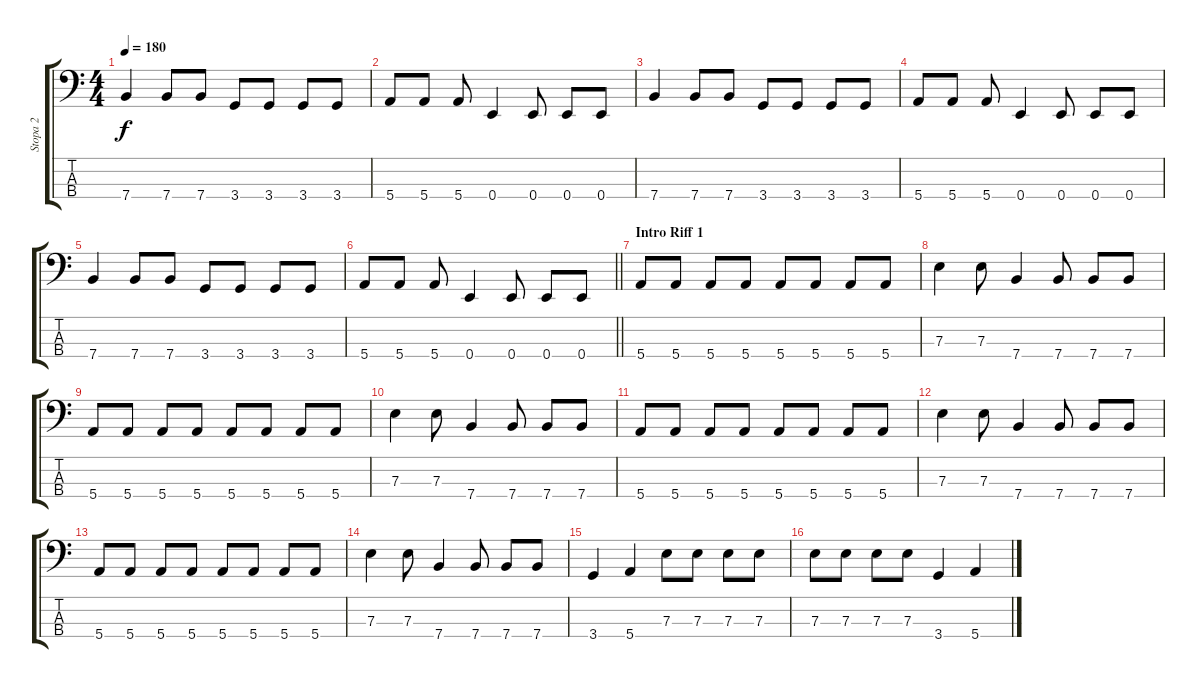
\track ("Stopa 2" "Stopa 2") {instrument electricbassfinger}
\staff {score tabs}
\tuning (G2 D2 A1 E1) {hide}
\ts (4 4)
\tempo 180
\clef f4
\ks c
7.4.4{dy f} 7.4.8 7.4.8 3.4.8 3.4.8 3.4.8 3.4.8 |
5.4.8 5.4.8 5.4.8 0.4.4 0.4.8 0.4.8 0.4.8 |
7.4.4 7.4.8 7.4.8 3.4.8 3.4.8 3.4.8 3.4.8 |
5.4.8 5.4.8 5.4.8 0.4.4 0.4.8 0.4.8 0.4.8 |
7.4.4 7.4.8 7.4.8 3.4.8 3.4.8 3.4.8 3.4.8 |
\barLineRight lightlight
5.4.8 5.4.8 5.4.8 0.4.4 0.4.8 0.4.8 0.4.8 |
\section ("" "Intro Riff 1")
5.4.8 5.4.8 5.4.8 5.4.8 5.4.8 5.4.8 5.4.8 5.4.8 |
7.3.4 7.3.8 7.4.4 7.4.8 7.4.8 7.4.8 |
5.4.8 5.4.8 5.4.8 5.4.8 5.4.8 5.4.8 5.4.8 5.4.8 |
7.3.4 7.3.8 7.4.4 7.4.8 7.4.8 7.4.8 |
5.4.8 5.4.8 5.4.8 5.4.8 5.4.8 5.4.8 5.4.8 5.4.8 |
7.3.4 7.3.8 7.4.4 7.4.8 7.4.8 7.4.8 |
5.4.8 5.4.8 5.4.8 5.4.8 5.4.8 5.4.8 5.4.8 5.4.8 |
7.3.4 7.3.8 7.4.4 7.4.8 7.4.8 7.4.8 |
3.4.4 5.4.4 7.3.8 7.3.8 7.3.8 7.3.8 |
7.3.8 7.3.8 7.3.8 7.3.8 3.4.4 5.4.4
